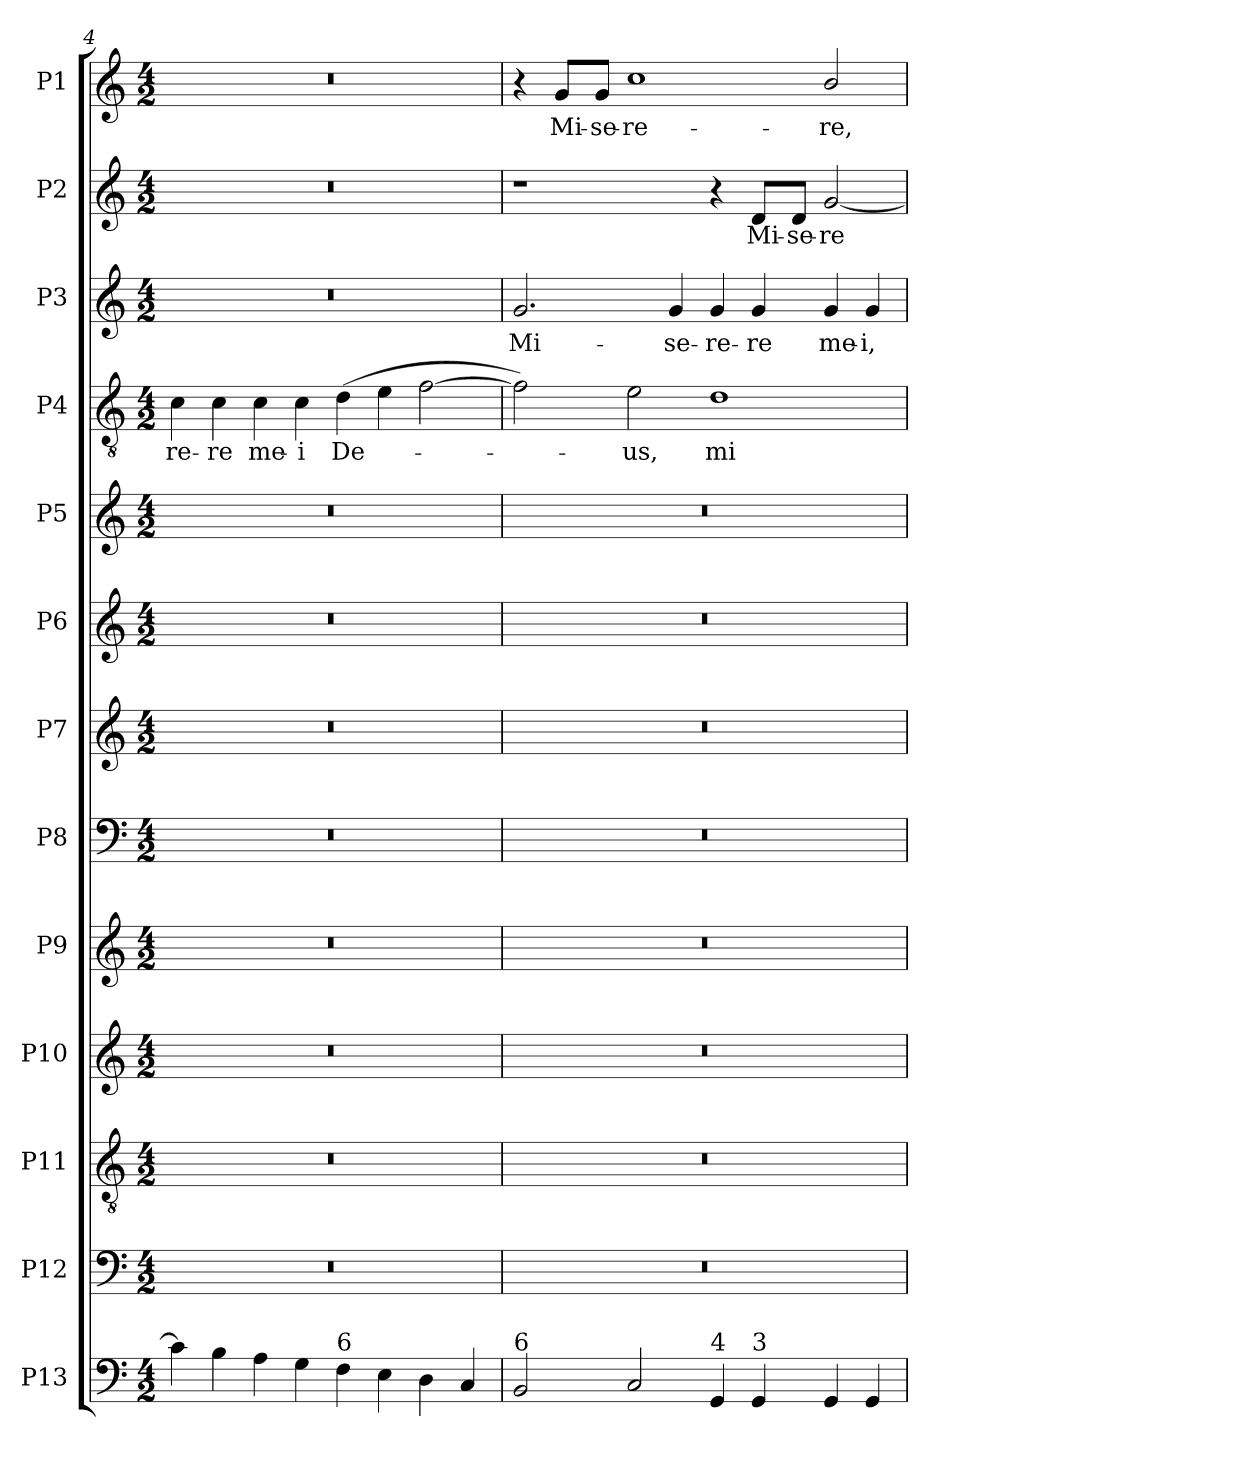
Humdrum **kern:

**kern	**kern	**kern	**kern	**kern	**kern	**kern	**kern	**kern	**kern	**text	**kern	**text	**kern	**text	**kern	**text
*part13	*part12	*part11	*part10	*part9	*part8	*part7	*part6	*part5	*part4	*part4	*part3	*part3	*part2	*part2	*part1	*part1
*staff13	*staff12	*staff11	*staff10	*staff9	*staff8	*staff7	*staff6	*staff5	*staff4	*staff4	*staff3	*staff3	*staff2	*staff2	*staff1	*staff1
*I"P13	*I"P12	*I"P11	*I"P10	*I"P9	*I"P8	*I"P7	*I"P6	*I"P5	*I"P4	*	*I"P3	*	*I"P2	*	*I"P1	*
*clefF4	*clefF4	*clefGv2	*clefG2	*clefG2	*clefF4	*clefG2	*clefG2	*clefG2	*clefGv2	*	*clefG2	*	*clefG2	*	*clefG2	*
*	*	*ITrd7c12	*	*	*	*	*	*	*ITrd7c12	*	*ITrd7c12	*	*	*	*	*
*k[]	*k[]	*k[]	*k[]	*k[]	*k[]	*k[]	*k[]	*k[]	*k[]	*	*k[]	*	*k[]	*	*k[]	*
*C:	*C:	*C:	*C:	*C:	*C:	*C:	*C:	*C:	*C:	*	*C:	*	*C:	*	*C:	*
*M4/2	*M4/2	*M4/2	*M4/2	*M4/2	*M4/2	*M4/2	*M4/2	*M4/2	*M4/2	*	*M4/2	*	*M4/2	*	*M4/2	*
=4	=4	=4	=4	=4	=4	=4	=4	=4	=4	=4	=4	=4	=4	=4	=4	=4
!	!LO:N:vis=1	!LO:N:vis=1	!LO:N:vis=1	!LO:N:vis=1	!LO:N:vis=1	!LO:N:vis=1	!LO:N:vis=1	!LO:N:vis=1	!	!	!	!	!	!	!	!
!	!	!	!	!	!	!	!	!	!	!LO:LY:b:color=#000000	!LO:N:vis=1	!	!LO:N:vis=1	!	!LO:N:vis=1	!
4ci\]	0r	0r	0r	0r	0r	0r	0r	0r	4Ci\	-re-	0r	.	0r	.	0r	.
!	!	!	!	!	!	!	!	!	!	!LO:LY:b:color=#000000	!	!	!	!	!	!
4Bi\	.	.	.	.	.	.	.	.	4Ci\	-re	.	.	.	.	.	.
!	!	!	!	!	!	!	!	!	!	!LO:LY:b:color=#000000	!	!	!	!	!	!
4Ai\	.	.	.	.	.	.	.	.	4Ci\	me-	.	.	.	.	.	.
!	!	!	!	!	!	!	!	!	!	!LO:LY:b:color=#000000	!	!	!	!	!	!
4Gi\	.	.	.	.	.	.	.	.	4Ci\	-i	.	.	.	.	.	.
!LO:TX:a:t=6	!	!	!	!	!	!	!	!	!	!	!	!	!	!	!	!
!	!	!	!	!	!	!	!	!	!	!LO:LY:b:color=#000000	!	!	!	!	!	!
4Fi\	.	.	.	.	.	.	.	.	(4Di\	De-	.	.	.	.	.	.
4Ei\	.	.	.	.	.	.	.	.	4Ei\	.	.	.	.	.	.	.
4Di\	.	.	.	.	.	.	.	.	[2Fi\	.	.	.	.	.	.	.
4Ci/	.	.	.	.	.	.	.	.	.	.	.	.	.	.	.	.
!!LO:PB:g=z
=5	=5	=5	=5	=5	=5	=5	=5	=5	=5	=5	=5	=5	=5	=5	=5	=5
!	!LO:N:vis=1	!LO:N:vis=1	!LO:N:vis=1	!LO:N:vis=1	!LO:N:vis=1	!LO:N:vis=1	!LO:N:vis=1	!LO:N:vis=1	!	!	!	!	!	!	!	!
!LO:TX:a:t=6	!	!	!	!	!	!	!	!	!	!	!	!	!	!	!	!
!	!	!	!	!	!	!	!	!	!	!	!	!LO:LY:b:color=#000000	!	!	!	!
2BBi/	0r	0r	0r	0r	0r	0r	0r	0r	2Fi\])	.	2.Gi/	Mi-	1r	.	4r	.
!	!	!	!	!	!	!	!	!	!	!	!	!	!	!	!	!LO:LY:b:color=#000000
.	.	.	.	.	.	.	.	.	.	.	.	.	.	.	8gi/L	Mi-
!	!	!	!	!	!	!	!	!	!	!	!	!	!	!	!	!LO:LY:b:color=#000000
.	.	.	.	.	.	.	.	.	.	.	.	.	.	.	8gi/J	-se-
!	!	!	!	!	!	!	!	!	!	!LO:LY:b:color=#000000	!	!	!	!	!	!
!	!	!	!	!	!	!	!	!	!	!	!	!	!	!	!	!LO:LY:b:color=#000000
2Ci/	.	.	.	.	.	.	.	.	2Ei\	-us,	.	.	.	.	1cci	-re-
!	!	!	!	!	!	!	!	!	!	!	!	!LO:LY:b:color=#000000	!	!	!	!
.	.	.	.	.	.	.	.	.	.	.	4Gi/	-se-	.	.	.	.
!	!	!	!	!	!	!	!	!	!	!LO:LY:b:color=#000000	!	!	!	!	!	!
!LO:TX:a:t=4	!	!	!	!	!	!	!	!	!	!	!	!	!	!	!	!
!	!	!	!	!	!	!	!	!	!	!	!	!LO:LY:b:color=#000000	!	!	!	!
4GGi/	.	.	.	.	.	.	.	.	1Di	mi-	4Gi/	-re-	4r	.	.	.
!	!	!	!	!	!	!	!	!	!	!	!	!LO:LY:b:color=#000000	!	!	!	!
!LO:TX:a:t=3	!	!	!	!	!	!	!	!	!	!	!	!	!	!	!	!
!	!	!	!	!	!	!	!	!	!	!	!	!	!	!LO:LY:b:color=#000000	!	!
4GGi/	.	.	.	.	.	.	.	.	.	.	4Gi/	-re	8di/L	Mi-	.	.
!	!	!	!	!	!	!	!	!	!	!	!	!	!	!LO:LY:b:color=#000000	!	!
.	.	.	.	.	.	.	.	.	.	.	.	.	8di/J	-se-	.	.
!	!	!	!	!	!	!	!	!	!	!	!	!LO:LY:b:color=#000000	!	!	!	!
!	!	!	!	!	!	!	!	!	!	!	!	!	!	!LO:LY:b:color=#000000	!	!
!	!	!	!	!	!	!	!	!	!	!	!	!	!	!	!	!LO:LY:b:color=#000000
4GGi/	.	.	.	.	.	.	.	.	.	.	4Gi/	me-	[2gi/	-re-	2bi/	-re,
!	!	!	!	!	!	!	!	!	!	!	!	!LO:LY:b:color=#000000	!	!	!	!
4GGi/	.	.	.	.	.	.	.	.	.	.	4Gi/	-i,	.	.	.	.
=	=	=	=	=	=	=	=	=	=	=	=	=	=	=	=	=
*-	*-	*-	*-	*-	*-	*-	*-	*-	*-	*-	*-	*-	*-	*-	*-	*-
